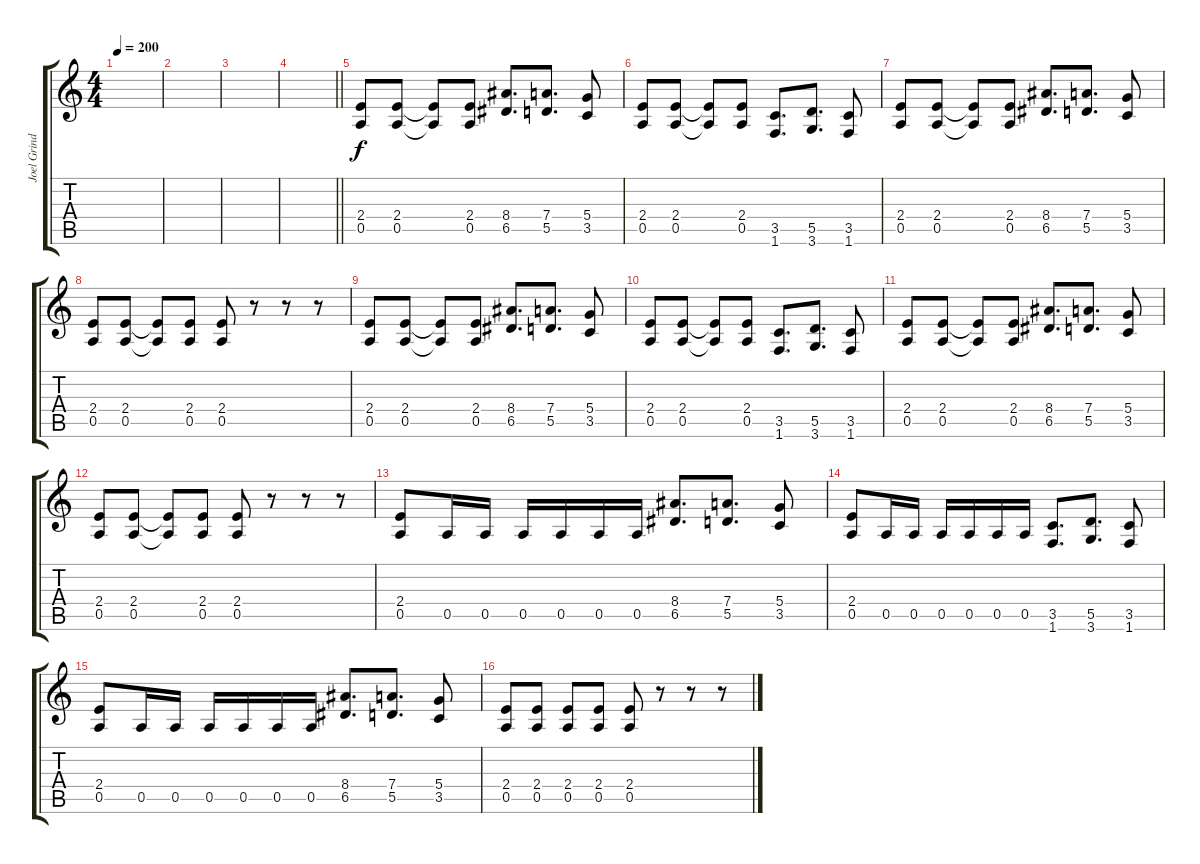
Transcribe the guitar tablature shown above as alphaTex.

\track ("Joel Grind (rithm)" "Joel Grind") {instrument overdrivenguitar}
\staff {score tabs}
\tuning (E4 B3 G3 D3 A2 E2) {hide}
\ts (4 4)
\tempo 200
\clef g2
\ks c
|
|
|
\barLineRight lightlight
|
(2.4 0.5).8 (2.4 0.5).8 (2.4{t} 0.5{t}).8 (2.4 0.5).8 (8.4 6.5).8{d} (7.4 5.5).8{d} (5.4 3.5).8 |
(2.4 0.5).8 (2.4 0.5).8 (2.4{t} 0.5{t}).8 (2.4 0.5).8 (3.5 1.6).8{d} (5.5 3.6).8{d} (3.5 1.6).8 |
(2.4 0.5).8 (2.4 0.5).8 (2.4{t} 0.5{t}).8 (2.4 0.5).8 (8.4 6.5).8{d} (7.4 5.5).8{d} (5.4 3.5).8 |
(2.4 0.5).8 (2.4 0.5).8 (2.4{t} 0.5{t}).8 (2.4 0.5).8 (2.4 0.5).8 r.8 r.8 r.8 |
(2.4 0.5).8 (2.4 0.5).8 (2.4{t} 0.5{t}).8 (2.4 0.5).8 (8.4 6.5).8{d} (7.4 5.5).8{d} (5.4 3.5).8 |
(2.4 0.5).8 (2.4 0.5).8 (2.4{t} 0.5{t}).8 (2.4 0.5).8 (3.5 1.6).8{d} (5.5 3.6).8{d} (3.5 1.6).8 |
(2.4 0.5).8 (2.4 0.5).8 (2.4{t} 0.5{t}).8 (2.4 0.5).8 (8.4 6.5).8{d} (7.4 5.5).8{d} (5.4 3.5).8 |
(2.4 0.5).8 (2.4 0.5).8 (2.4{t} 0.5{t}).8 (2.4 0.5).8 (2.4 0.5).8 r.8 r.8 r.8 |
(2.4 0.5).8 0.5.16 0.5.16 0.5.16 0.5.16 0.5.16 0.5.16 (8.4 6.5).8{d} (7.4 5.5).8{d} (5.4 3.5).8 |
(2.4 0.5).8 0.5.16 0.5.16 0.5.16 0.5.16 0.5.16 0.5.16 (3.5 1.6).8{d} (5.5 3.6).8{d} (3.5 1.6).8 |
(2.4 0.5).8 0.5.16 0.5.16 0.5.16 0.5.16 0.5.16 0.5.16 (8.4 6.5).8{d} (7.4 5.5).8{d} (5.4 3.5).8 |
(2.4 0.5).8 (2.4 0.5).8 (2.4 0.5).8 (2.4 0.5).8 (2.4 0.5).8 r.8 r.8 r.8
